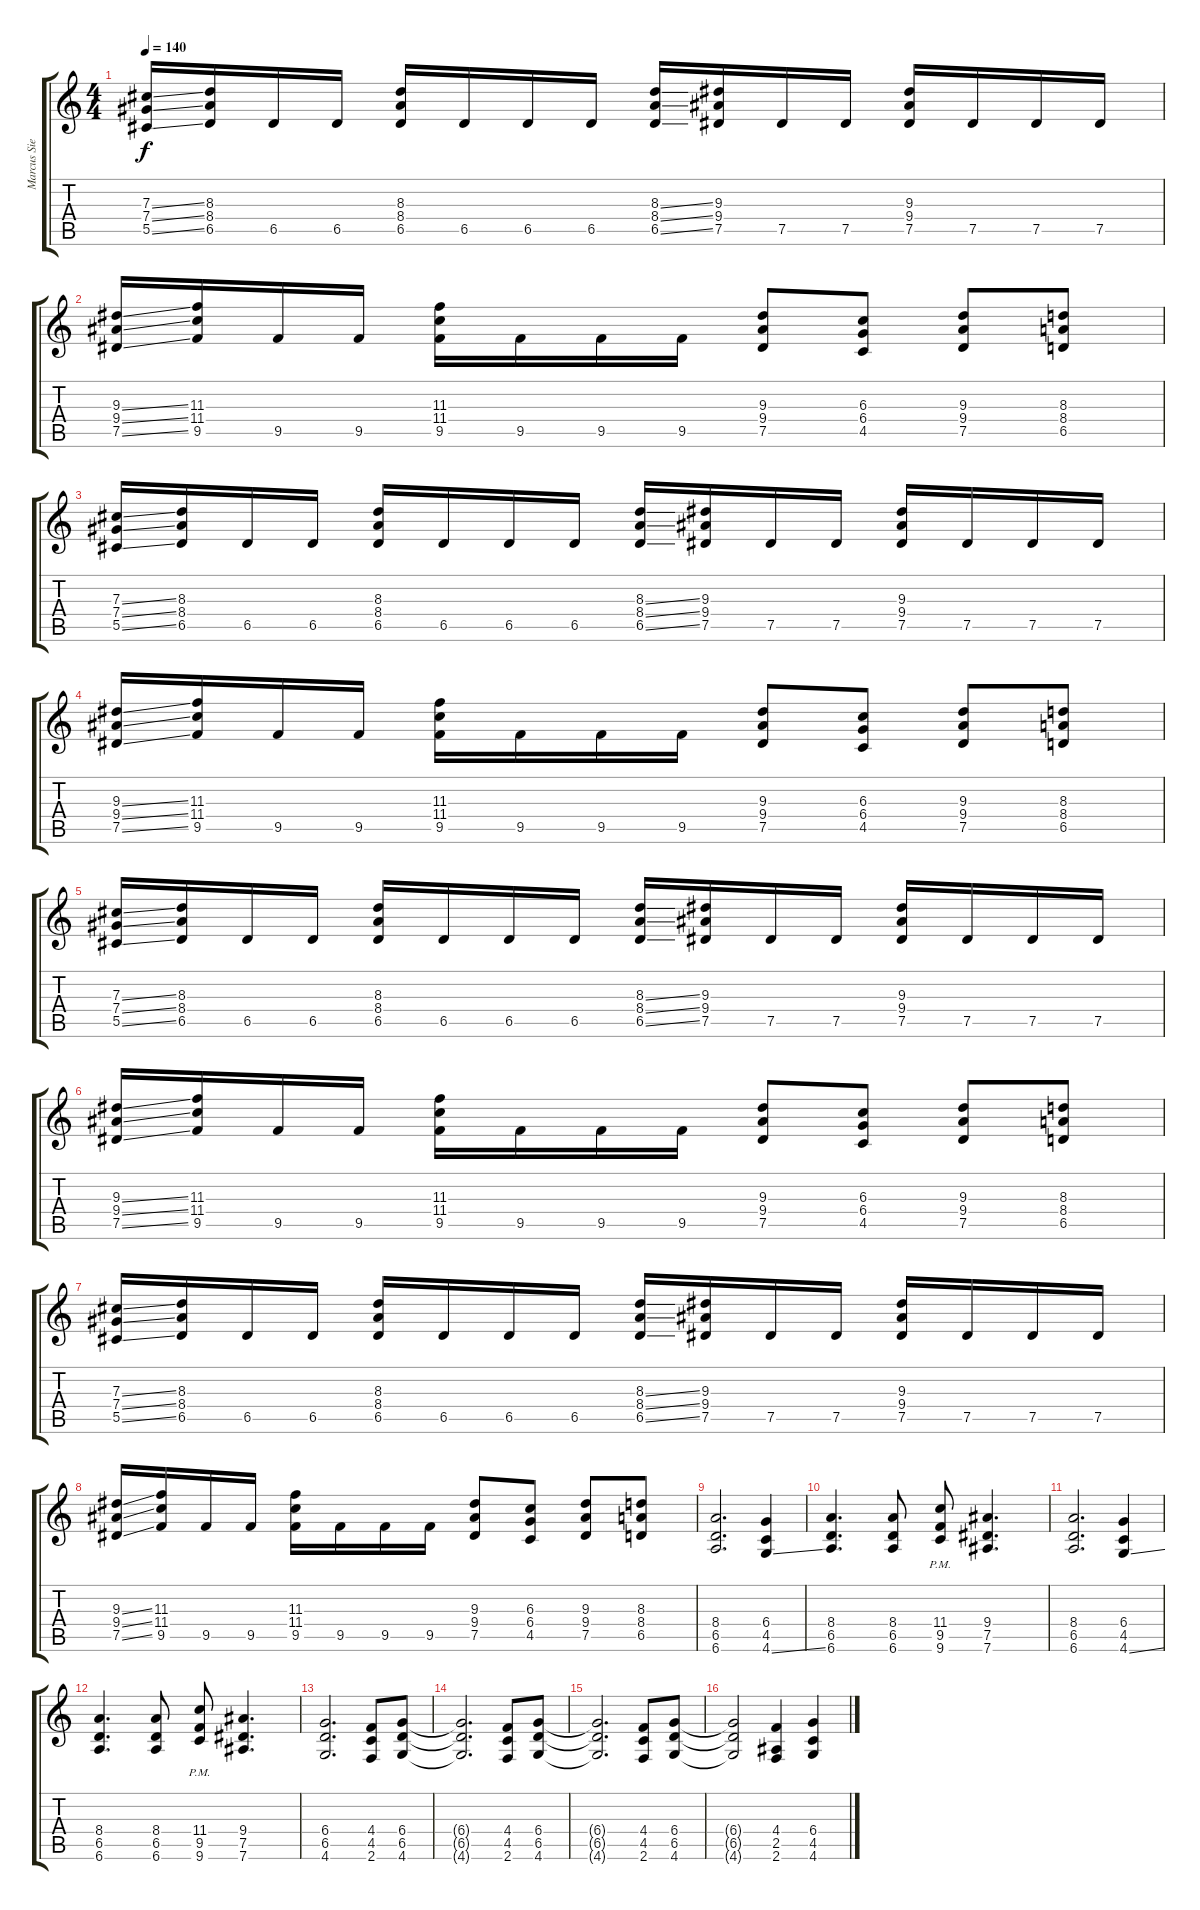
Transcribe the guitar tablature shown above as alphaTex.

\track ("Marcus Siepen" "Marcus Sie") {instrument distortionguitar}
\staff {score tabs}
\tuning (Eb4 Bb3 Gb3 Db3 Ab2 Eb2) {hide}
\ts (4 4)
\tempo 140
\clef g2
\ks c
(7.3{ss} 7.4{ss} 5.5{ss}).16{dy f} (8.3 8.4 6.5).16 6.5.16 6.5.16 (8.3 8.4 6.5).16 6.5.16 6.5.16 6.5.16 (8.3{ss} 8.4{ss} 6.5{ss}).16 (9.3 9.4 7.5).16 7.5.16 7.5.16 (9.3 9.4 7.5).16 7.5.16 7.5.16 7.5.16 |
(9.3{ss} 9.4{ss} 7.5{ss}).16 (11.3 11.4 9.5).16 9.5.16 9.5.16 (11.3 11.4 9.5).16 9.5.16 9.5.16 9.5.16 (9.3 9.4 7.5).8 (6.3 6.4 4.5).8 (9.3 9.4 7.5).8 (8.3 8.4 6.5).8 |
(7.3{ss} 7.4{ss} 5.5{ss}).16 (8.3 8.4 6.5).16 6.5.16 6.5.16 (8.3 8.4 6.5).16 6.5.16 6.5.16 6.5.16 (8.3{ss} 8.4{ss} 6.5{ss}).16 (9.3 9.4 7.5).16 7.5.16 7.5.16 (9.3 9.4 7.5).16 7.5.16 7.5.16 7.5.16 |
(9.3{ss} 9.4{ss} 7.5{ss}).16 (11.3 11.4 9.5).16 9.5.16 9.5.16 (11.3 11.4 9.5).16 9.5.16 9.5.16 9.5.16 (9.3 9.4 7.5).8 (6.3 6.4 4.5).8 (9.3 9.4 7.5).8 (8.3 8.4 6.5).8 |
(7.3{ss} 7.4{ss} 5.5{ss}).16 (8.3 8.4 6.5).16 6.5.16 6.5.16 (8.3 8.4 6.5).16 6.5.16 6.5.16 6.5.16 (8.3{ss} 8.4{ss} 6.5{ss}).16 (9.3 9.4 7.5).16 7.5.16 7.5.16 (9.3 9.4 7.5).16 7.5.16 7.5.16 7.5.16 |
(9.3{ss} 9.4{ss} 7.5{ss}).16 (11.3 11.4 9.5).16 9.5.16 9.5.16 (11.3 11.4 9.5).16 9.5.16 9.5.16 9.5.16 (9.3 9.4 7.5).8 (6.3 6.4 4.5).8 (9.3 9.4 7.5).8 (8.3 8.4 6.5).8 |
(7.3{ss} 7.4{ss} 5.5{ss}).16 (8.3 8.4 6.5).16 6.5.16 6.5.16 (8.3 8.4 6.5).16 6.5.16 6.5.16 6.5.16 (8.3{ss} 8.4{ss} 6.5{ss}).16 (9.3 9.4 7.5).16 7.5.16 7.5.16 (9.3 9.4 7.5).16 7.5.16 7.5.16 7.5.16 |
(9.3{ss} 9.4{ss} 7.5{ss}).16 (11.3 11.4 9.5).16 9.5.16 9.5.16 (11.3 11.4 9.5).16 9.5.16 9.5.16 9.5.16 (9.3 9.4 7.5).8 (6.3 6.4 4.5).8 (9.3 9.4 7.5).8 (8.3 8.4 6.5).8 |
(8.4 6.5 6.6).2{d} (6.4 4.5 4.6{ss}).4 |
(8.4 6.5 6.6).4{d} (8.4 6.5 6.6).8 (11.4 9.5 9.6{pm}).8 (9.4 7.5 7.6).4{d} |
(8.4 6.5 6.6).2{d} (6.4 4.5 4.6{ss}).4 |
(8.4 6.5 6.6).4{d} (8.4 6.5 6.6).8 (11.4 9.5 9.6{pm}).8 (9.4 7.5 7.6).4{d} |
(6.4 6.5 4.6).2{d} (4.4 4.5 2.6).8 (6.4 6.5 4.6).8 |
(6.4{t} 6.5{t} 4.6{t}).2{d} (4.4 4.5 2.6).8 (6.4 6.5 4.6).8 |
(6.4{t} 6.5{t} 4.6{t}).2{d} (4.4 4.5 2.6).8 (6.4 6.5 4.6).8 |
(6.4{t} 6.5{t} 4.6{t}).2 (4.4 2.5 2.6).4 (6.4 4.5 4.6).4
